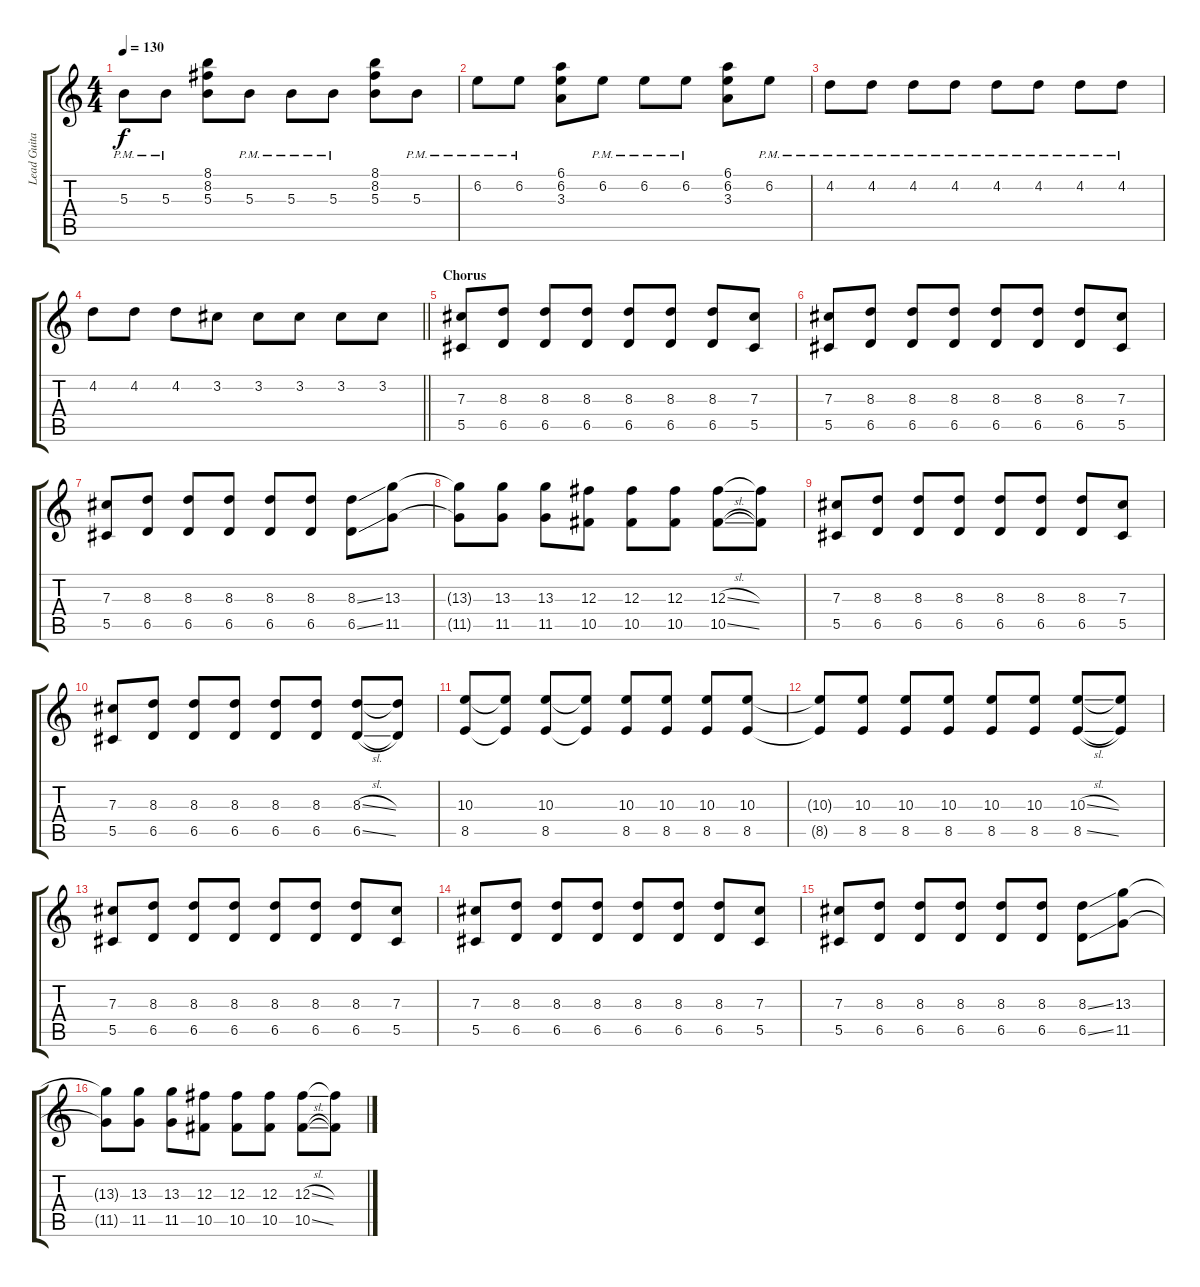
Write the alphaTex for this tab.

\track ("Lead Guitar" "Lead Guita") {instrument distortionguitar}
\staff {score tabs}
\tuning (Eb4 Bb3 Gb3 Db3 Ab2 Db2) {hide}
\ts (4 4)
\tempo 130
\clef g2
\ks c
5.3{pm}.8{dy f} 5.3{pm}.8 (8.1 8.2 5.3).8 5.3{pm}.8 5.3{pm}.8 5.3{pm}.8 (8.1 8.2 5.3).8 5.3{pm}.8 |
6.2{pm}.8 6.2{pm}.8 (6.1 6.2 3.3).8 6.2{pm}.8 6.2{pm}.8 6.2{pm}.8 (6.1 6.2 3.3).8 6.2{pm}.8 |
4.2{pm}.8 4.2{pm}.8 4.2{pm}.8 4.2{pm}.8 4.2{pm}.8 4.2{pm}.8 4.2{pm}.8 4.2{pm}.8 |
\barLineRight lightlight
4.2.8 4.2.8 4.2.8 3.2.8 3.2.8 3.2.8 3.2.8 3.2.8 |
\section ("" "Chorus")
(7.3 5.5).8 (8.3 6.5).8 (8.3 6.5).8 (8.3 6.5).8 (8.3 6.5).8 (8.3 6.5).8 (8.3 6.5).8 (7.3 5.5).8 |
(7.3 5.5).8 (8.3 6.5).8 (8.3 6.5).8 (8.3 6.5).8 (8.3 6.5).8 (8.3 6.5).8 (8.3 6.5).8 (7.3 5.5).8 |
(7.3 5.5).8 (8.3 6.5).8 (8.3 6.5).8 (8.3 6.5).8 (8.3 6.5).8 (8.3 6.5).8 (8.3{ss} 6.5{ss}).8 (13.3 11.5).8 |
(13.3{t} 11.5{t}).8 (13.3 11.5).8 (13.3 11.5).8 (12.3 10.5).8 (12.3 10.5).8 (12.3 10.5).8 (12.3{sl} 10.5{sl}).8 (12.3{t} 10.5{t}).8 |
(7.3 5.5).8 (8.3 6.5).8 (8.3 6.5).8 (8.3 6.5).8 (8.3 6.5).8 (8.3 6.5).8 (8.3 6.5).8 (7.3 5.5).8 |
(7.3 5.5).8 (8.3 6.5).8 (8.3 6.5).8 (8.3 6.5).8 (8.3 6.5).8 (8.3 6.5).8 (8.3{sl} 6.5{sl}).8 (8.3{t} 6.5{t}).8 |
(10.3 8.5).8 (10.3{t} 8.5{t}).8 (10.3 8.5).8 (10.3{t} 8.5{t}).8 (10.3 8.5).8 (10.3 8.5).8 (10.3 8.5).8 (10.3 8.5).8 |
(10.3{t} 8.5{t}).8 (10.3 8.5).8 (10.3 8.5).8 (10.3 8.5).8 (10.3 8.5).8 (10.3 8.5).8 (10.3{sl} 8.5{sl}).8 (10.3{t} 8.5{t}).8 |
(7.3 5.5).8 (8.3 6.5).8 (8.3 6.5).8 (8.3 6.5).8 (8.3 6.5).8 (8.3 6.5).8 (8.3 6.5).8 (7.3 5.5).8 |
(7.3 5.5).8 (8.3 6.5).8 (8.3 6.5).8 (8.3 6.5).8 (8.3 6.5).8 (8.3 6.5).8 (8.3 6.5).8 (7.3 5.5).8 |
(7.3 5.5).8 (8.3 6.5).8 (8.3 6.5).8 (8.3 6.5).8 (8.3 6.5).8 (8.3 6.5).8 (8.3{ss} 6.5{ss}).8 (13.3 11.5).8 |
(13.3{t} 11.5{t}).8 (13.3 11.5).8 (13.3 11.5).8 (12.3 10.5).8 (12.3 10.5).8 (12.3 10.5).8 (12.3{sl} 10.5{sl}).8 (12.3{t} 10.5{t}).8
